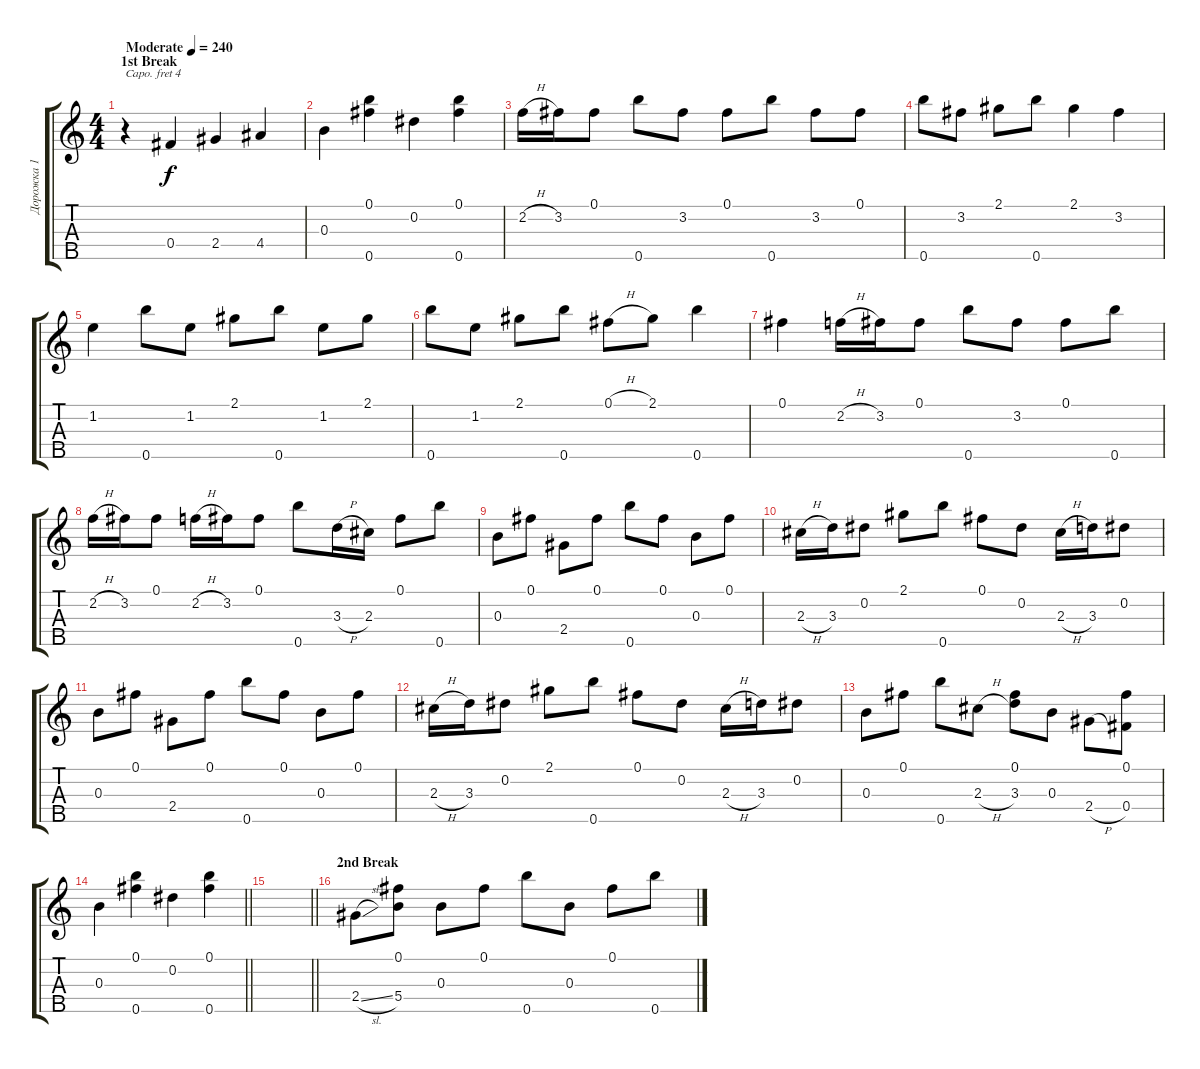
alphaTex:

\track ("Дорожка 1" "Дорожка 1") {instrument banjo}
\staff {score tabs}
\capo 4
\tuning (D4 B3 G3 D3 G4) {hide}
\displaytranspose 12
\ts (4 4)
\section ("" "1st Break")
\tempo (240 "Moderate")
\clef g2
\ks c
r.4{dy f instrument banjo} 0.4.4 2.4.4 4.4.4 |
0.3.4 (0.1 0.5).4 0.2.4 (0.1 0.5).4 |
2.2{h}.16 3.2.16 0.1.8 0.5.8 3.2.8 0.1.8 0.5.8 3.2.8 0.1.8 |
0.5.8 3.2.8 2.1.8 0.5.8 2.1.4 3.2.4 |
1.2.4 0.5.8 1.2.8 2.1.8 0.5.8 1.2.8 2.1.8 |
0.5.8 1.2.8 2.1.8 0.5.8 0.1{h}.8 2.1.8 0.5.4 |
0.1.4 2.2{h}.16 3.2.16 0.1.8 0.5.8 3.2.8 0.1.8 0.5.8 |
2.2{h}.16 3.2.16 0.1.8 2.2{h}.16 3.2.16 0.1.8 0.5.8 3.3{h}.16 2.3.16 0.1.8 0.5.8 |
0.3.8 0.1.8 2.4.8 0.1.8 0.5.8 0.1.8 0.3.8 0.1.8 |
2.3{h}.16 3.3.16 0.2.8 2.1.8 0.5.8 0.1.8 0.2.8 2.3{h}.16 3.3.16 0.2.8 |
0.3.8 0.1.8 2.4.8 0.1.8 0.5.8 0.1.8 0.3.8 0.1.8 |
2.3{h}.16 3.3.16 0.2.8 2.1.8 0.5.8 0.1.8 0.2.8 2.3{h}.16 3.3.16 0.2.8 |
0.3.8 0.1.8 0.5.8 2.3{h}.8 (0.1 3.3).8 0.3.8 2.4{h}.8 (0.1 0.4).8 |
\barLineRight lightlight
0.3.4 (0.1 0.5).4 0.2.4 (0.1 0.5).4 |
\barLineRight lightlight
|
\section ("" "2nd Break")
2.4{sl}.8 (0.1 5.4).8 0.3.8 0.1.8 0.5.8 0.3.8 0.1.8 0.5.8
